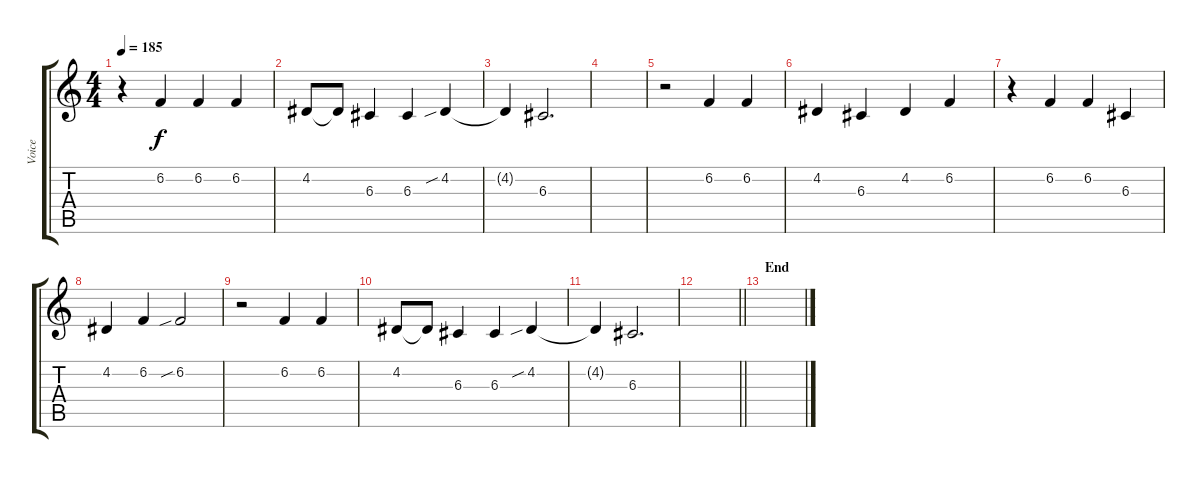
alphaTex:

\track ("Voice" "Voice") {instrument englishhorn}
\staff {score tabs}
\tuning (E4 B3 G3 D3 A2 E2) {hide}
\ts (4 4)
\tempo 185
\clef g2
\ks c
r.4{dy f} 6.2.4 6.2.4 6.2.4 |
4.2.8 4.2{t}.8 6.3.4 6.3.4 4.2{sib}.4 |
4.2{t}.4 6.3.2{d} |
|
r.2 6.2.4 6.2.4 |
4.2.4 6.3.4 4.2.4 6.2.4 |
r.4 6.2.4 6.2.4 6.3.4 |
4.2.4 6.2.4 6.2{sib}.2 |
r.2 6.2.4 6.2.4 |
4.2.8 4.2{t}.8 6.3.4 6.3.4 4.2{sib}.4 |
4.2{t}.4 6.3.2{d} |
\barLineRight lightlight
|
\section ("" "End")
